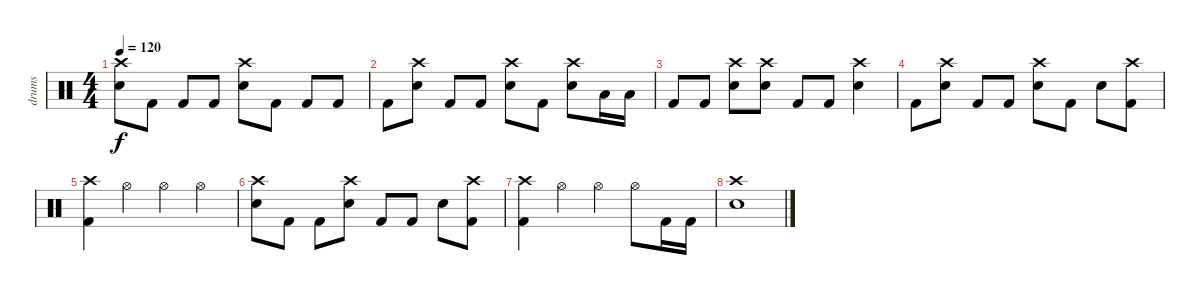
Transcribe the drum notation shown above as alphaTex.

\track ("drums" "drums") {instrument percussion}
\staff {score}
\articulation defaults
\ts (4 4)
\tempo 120
\clef neutral
\ks c
("Crash high (hit)" "Electric Snare (hit)").8{dy f} "Kick (hit) 2".8 "Kick (hit) 2".8 "Kick (hit) 2".8 ("Crash high (hit)" "Electric Snare (hit)").8 "Kick (hit) 2".8 "Kick (hit) 2".8 "Kick (hit) 2".8 |
"Kick (hit) 2".8 ("Crash high (hit)" "Electric Snare (hit)").8 "Kick (hit) 2".8 "Kick (hit) 2".8 ("Crash high (hit)" "Electric Snare (hit)").8 "Kick (hit) 2".8 ("Crash high (hit)" "Electric Snare (hit)").8 "Low Tom (hit)".16 "Low Tom (hit)".16 |
"Kick (hit) 2".8 "Kick (hit) 2".8 ("Crash high (hit)" "Electric Snare (hit)").8 ("Crash high (hit)" "Electric Snare (hit)").8 "Kick (hit) 2".8 "Kick (hit) 2".8 ("Crash high (hit)" "Electric Snare (hit)").4 |
"Kick (hit) 2".8 ("Crash high (hit)" "Electric Snare (hit)").8 "Kick (hit) 2".8 "Kick (hit) 2".8 ("Crash high (hit)" "Electric Snare (hit)").8 "Kick (hit) 2".8 "Electric Snare (hit)".8 ("Crash high (hit)" "Kick (hit) 2").8 |
("Crash high (hit)" "Kick (hit) 2").4 "Hi-Hat (open)".4 "Hi-Hat (open)".4 "Hi-Hat (open)".4 |
("Crash high (hit)" "Electric Snare (hit)").8 "Kick (hit) 2".8 "Kick (hit) 2".8 ("Crash high (hit)" "Electric Snare (hit)").8 "Kick (hit) 2".8 "Kick (hit) 2".8 "Electric Snare (hit)".8 ("Crash high (hit)" "Kick (hit) 2").8 |
("Crash high (hit)" "Kick (hit) 2").4 "Hi-Hat (open)".4 "Hi-Hat (open)".4 "Hi-Hat (open)".8 "Kick (hit) 2".16 "Kick (hit) 2".16 |
("Crash high (hit)" "Electric Snare (hit)").1
